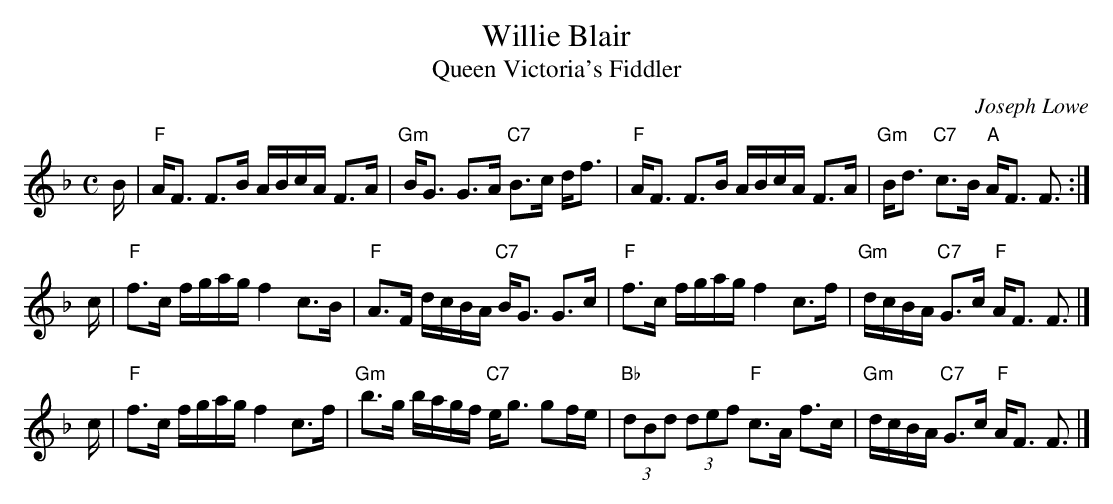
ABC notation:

X:1
T: Willie Blair
T: Queen Victoria's Fiddler
C: Joseph Lowe
M: C
L: 1/16
K: F
B | "F"AF3 F3B  ABcA F3A | "Gm"BG3 G3A  "C7"B3c df3  |  "F"AF3        F3B       ABcA F3A | "Gm"Bd3  "C7"c3B "A"AF3 F3 :|
c | "F"f3c fgag f4   c3B |  "F"A3F dcBA "C7"BG3 G3c  |  "F"f3c        fgag      f4   c3f | "Gm"dcBA "C7"G3c "F"AF3 F3 |]
c | "F"f3c fgag f4   c3f | "Gm"b3g bagf "C7"eg3 g2fe | "Bb"(3d2B2d2 (3d2e2f2 "F"c3A  f3c | "Gm"dcBA "C7"G3c "F"AF3 F3 |]
